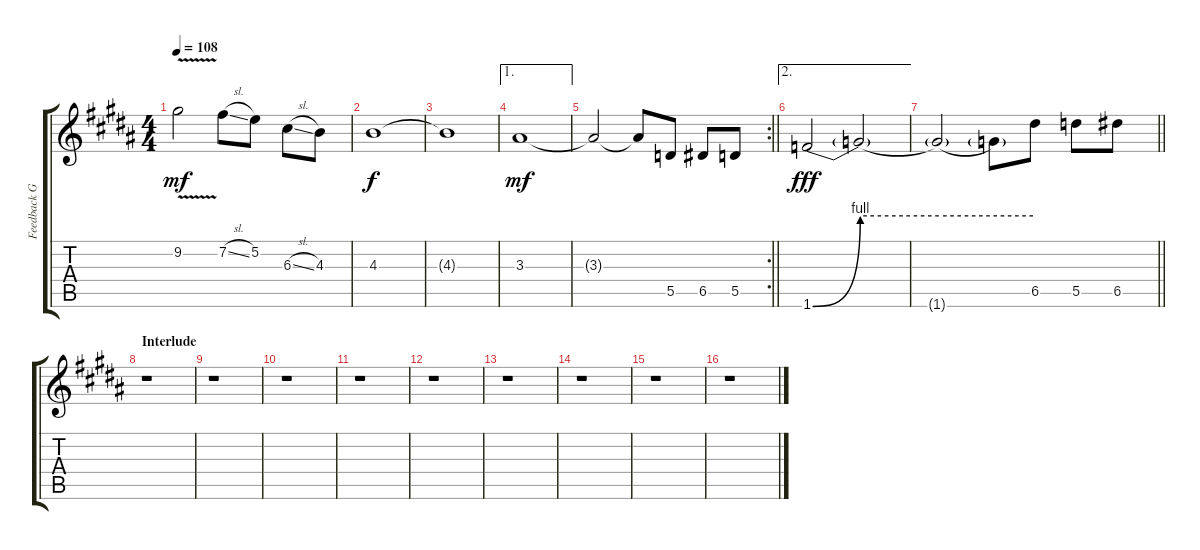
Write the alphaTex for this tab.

\track ("Feedback Guitar / Hammering" "Feedback G") {instrument distortionguitar}
\staff {score tabs}
\tuning (E4 B3 G3 D3 A2 E2) {hide}
\ts (4 4)
\tempo 108
\clef g2
\ks g#minor
9.2{v}.2{dy mf} 7.2{sl}.8 5.2.8 6.3{sl}.8 4.3.8 |
4.3.1{dy f} |
4.3{t}.1 |
\ae 1
3.3.1{dy mf} |
\rc 2
\barLineRight lightlight
3.3{t}.2 3.3{t}.8 5.5.8 6.5.8 5.5.8 |
\ae 2
1.6{be (bend 0 0 60 4)}.2{ot 8vb dy fff volume 13} 1.6{be (hold 0 4 60 4) t}.2{ot 8vb} |
\barLineRight lightlight
1.6{be (hold 0 4 60 4) t}.2{ot 8vb} 1.6{t}.8{ot 8vb} 6.5.8{ot 8vb} 5.5.8{ot 8vb} 6.5.8{ot 8vb} |
\section ("" "Interlude")
r.1 |
r.1 |
r.1 |
r.1 |
r.1 |
r.1 |
r.1 |
r.1 |
r.1
